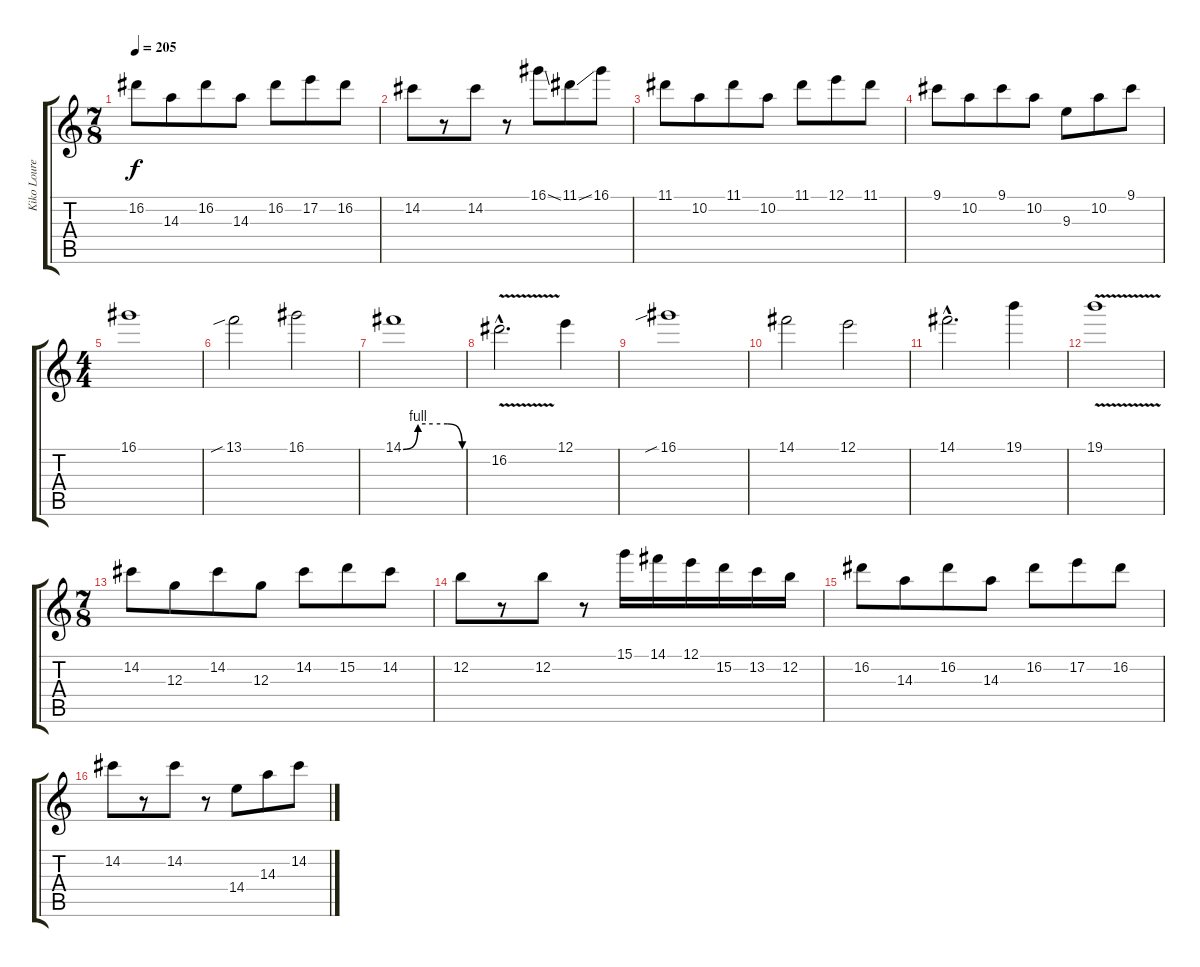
\track ("Kiko Loureiro (Solo)" "Kiko Loure") {instrument distortionguitar}
\staff {score tabs}
\tuning (E4 B3 G3 D3 A2 E2) {hide}
\ts (7 8)
\tempo 205
\clef g2
\ks c
16.2.8{dy f} 14.3.8 16.2.8 14.3.8 16.2.8 17.2.8 16.2.8 |
14.2.8 r.8 14.2.8 r.8 16.1{ss}.8 11.1{ss}.8 16.1.8 |
11.1.8 10.2.8 11.1.8 10.2.8 11.1.8 12.1.8 11.1.8 |
9.1.8 10.2.8 9.1.8 10.2.8 9.3.8 10.2.8 9.1.8 |
\ts (4 4)
16.1.1 |
13.1{sib}.2 16.1.2 |
14.1{be (custom 0 0 15 4 30 4 45 4 60 0)}.1 |
16.2{v hac}.2{d} 12.1.4 |
16.1{sib}.1 |
14.1.2 12.1.2 |
14.1{hac}.2{d} 19.1.4 |
19.1{v}.1 |
\ts (7 8)
14.2.8 12.3.8 14.2.8 12.3.8 14.2.8 15.2.8 14.2.8 |
12.2.8 r.8 12.2.8 r.8 15.1.16 14.1.16 12.1.16 15.2.16 13.2.16 12.2.16 |
16.2.8 14.3.8 16.2.8 14.3.8 16.2.8 17.2.8 16.2.8 |
14.2.8 r.8 14.2.8 r.8 14.4.8 14.3.8 14.2.8
